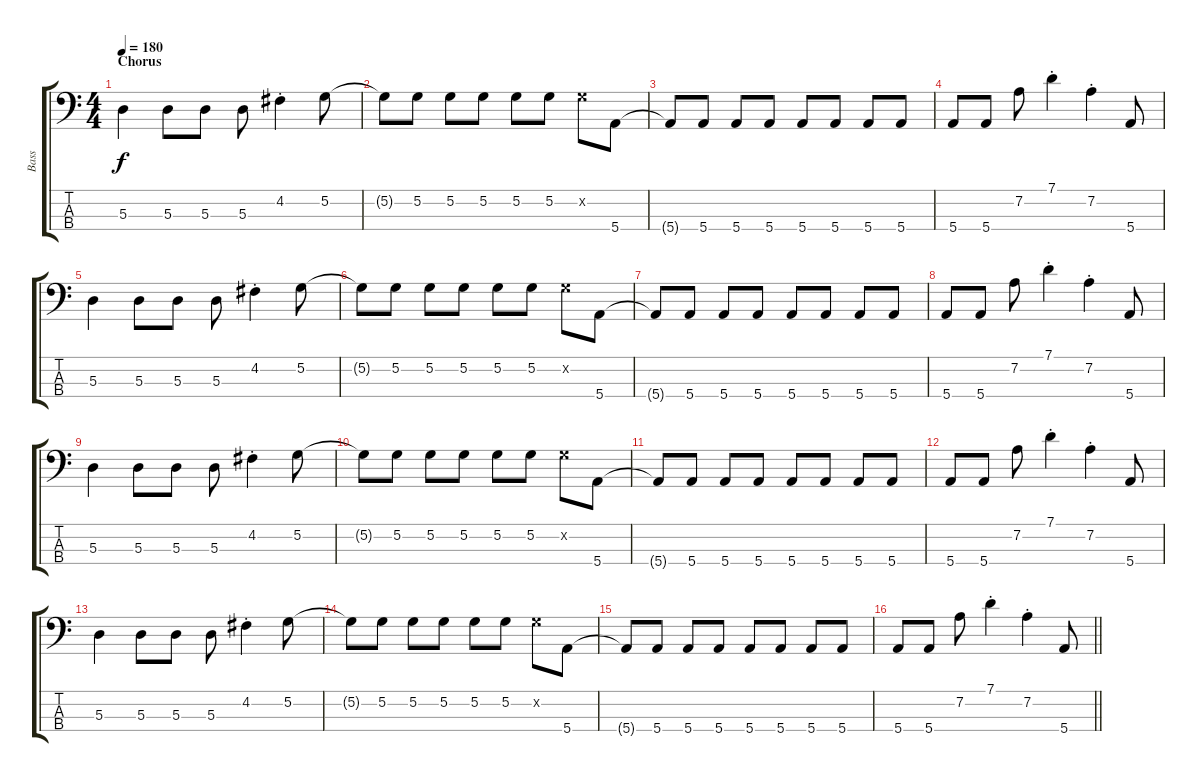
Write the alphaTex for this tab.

\track ("Bass" "Bass") {instrument electricbasspick}
\staff {score tabs}
\tuning (G2 D2 A1 E1) {hide}
\ts (4 4)
\section ("" "Chorus")
\tempo 180
\clef f4
\ks c
5.3.4{dy f} 5.3.8 5.3.8 5.3.8 4.2{st}.4 5.2.8 |
5.2{t}.8 5.2.8 5.2.8 5.2.8 5.2.8 5.2.8 5.2{x}.8 5.4.8 |
5.4{t}.8 5.4.8 5.4.8 5.4.8 5.4.8 5.4.8 5.4.8 5.4.8 |
5.4.8 5.4.8 7.2.8 7.1{st}.4 7.2{st}.4 5.4.8 |
5.3.4 5.3.8 5.3.8 5.3.8 4.2{st}.4 5.2.8 |
5.2{t}.8 5.2.8 5.2.8 5.2.8 5.2.8 5.2.8 5.2{x}.8 5.4.8 |
5.4{t}.8 5.4.8 5.4.8 5.4.8 5.4.8 5.4.8 5.4.8 5.4.8 |
5.4.8 5.4.8 7.2.8 7.1{st}.4 7.2{st}.4 5.4.8 |
5.3.4 5.3.8 5.3.8 5.3.8 4.2{st}.4 5.2.8 |
5.2{t}.8 5.2.8 5.2.8 5.2.8 5.2.8 5.2.8 5.2{x}.8 5.4.8 |
5.4{t}.8 5.4.8 5.4.8 5.4.8 5.4.8 5.4.8 5.4.8 5.4.8 |
5.4.8 5.4.8 7.2.8 7.1{st}.4 7.2{st}.4 5.4.8 |
5.3.4 5.3.8 5.3.8 5.3.8 4.2{st}.4 5.2.8 |
5.2{t}.8 5.2.8 5.2.8 5.2.8 5.2.8 5.2.8 5.2{x}.8 5.4.8 |
5.4{t}.8 5.4.8 5.4.8 5.4.8 5.4.8 5.4.8 5.4.8 5.4.8 |
\barLineRight lightlight
5.4.8 5.4.8 7.2.8 7.1{st}.4 7.2{st}.4 5.4.8
